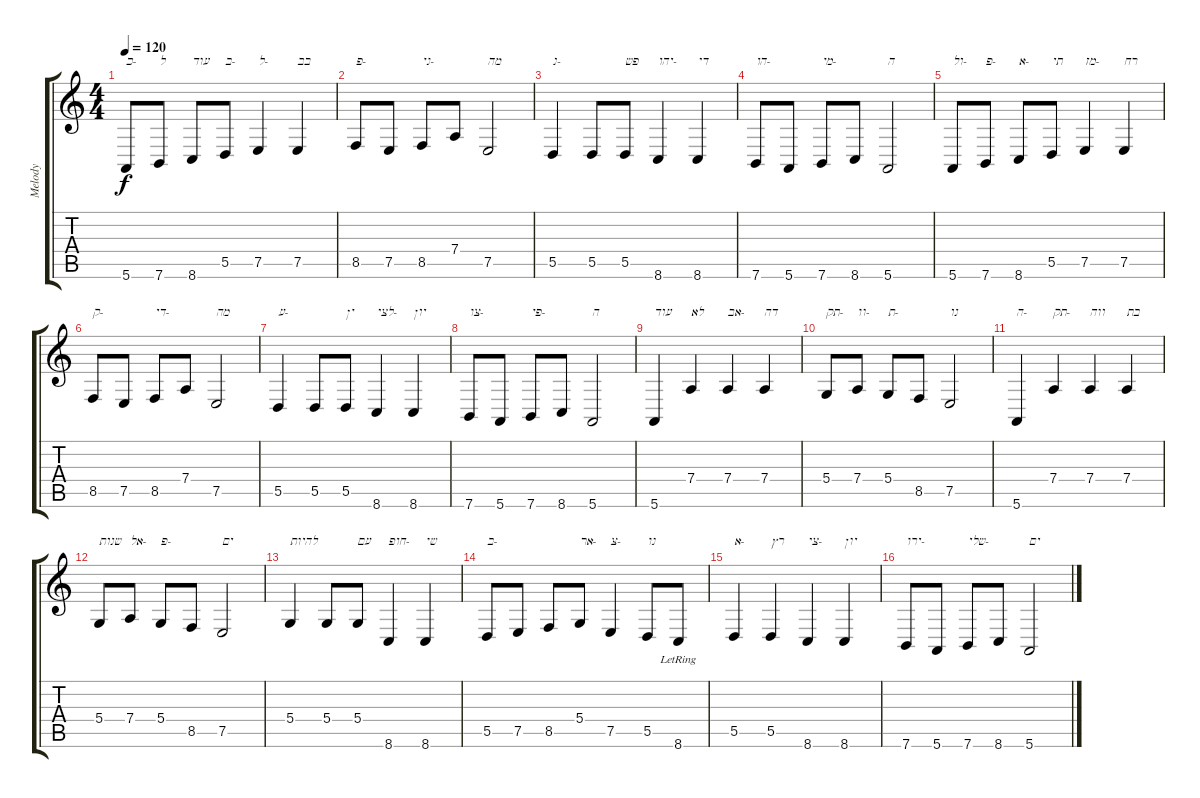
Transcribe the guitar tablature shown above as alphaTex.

\track ("Melody" "Melody") {instrument acousticgrandpiano}
\staff {score tabs}
\tuning (E4 B3 G3 D3 A2 E2) {hide}
\ts (4 4)
\tempo 120
\clef g2
\ks c
5.6.8{txt "כ-" dy f instrument acousticgrandpiano} 7.6.8{txt "ל"} 8.6.8{txt "עוד"} 5.5.8{txt "ב-"} 7.5.4{txt "ל-"} 7.5.4{txt "בב"} |
8.5.8{txt "פ-"} 7.5.8 8.5.8{txt "ני-"} 7.4.8 7.5.2{txt "מה"} |
5.5.4{txt "נ-"} 5.5.8 5.5.8{txt "פש"} 8.6.4{txt "יהו-"} 8.6.4{txt "די"} |
7.6.8{txt "הו-"} 5.6.8 7.6.8{txt "מי-"} 8.6.8 5.6.2{txt "ה"} |
5.6.8{txt "ול-"} 7.6.8{txt "פ-"} 8.6.8{txt "א-"} 5.5.8{txt "תי"} 7.5.4{txt "מז-"} 7.5.4{txt "רח"} |
8.5.8{txt "ק-"} 7.5.8 8.5.8{txt "די-"} 7.4.8 7.5.2{txt "מה"} |
5.5.4{txt "ע-"} 5.5.8 5.5.8{txt "ין"} 8.6.4{txt "לצי-"} 8.6.4{txt "יון"} |
7.6.8{txt "צו-"} 5.6.8 7.6.8{txt "פי-"} 8.6.8 5.6.2{txt "ה"} |
5.6.4{txt "עוד"} 7.4.4{txt "לא"} 7.4.4{txt "אב-"} 7.4.4{txt "דה"} |
5.4.8{txt "תק-"} 7.4.8{txt "וו-"} 5.4.8{txt "ת-"} 8.5.8 7.5.2{txt "נו"} |
5.6.4{txt "ה-"} 7.4.4{txt "תק-"} 7.4.4{txt "ווה"} 7.4.4{txt "בת"} |
5.4.8{txt "שנות"} 7.4.8{txt "אל-"} 5.4.8{txt "פ-"} 8.5.8 7.5.2{txt "ים"} |
5.4.4{txt "להיות"} 5.4.8 5.4.8{txt "עם"} 8.6.4{txt "חופ-"} 8.6.4{txt "שי"} |
5.5.8{txt "ב-"} 7.5.8 8.5.8 5.4.8{txt "אר-"} 7.5.4{txt "צ-"} 5.5.8{txt "נו"} 8.6{lr}.8 |
5.5.4{txt "א-"} 5.5.4{txt "רץ"} 8.6.4{txt "צי-"} 8.6.4{txt "יון"} |
7.6.8{txt "ירו-"} 5.6.8 7.6.8{txt "שלי-"} 8.6.8 5.6.2{txt "ים"}
